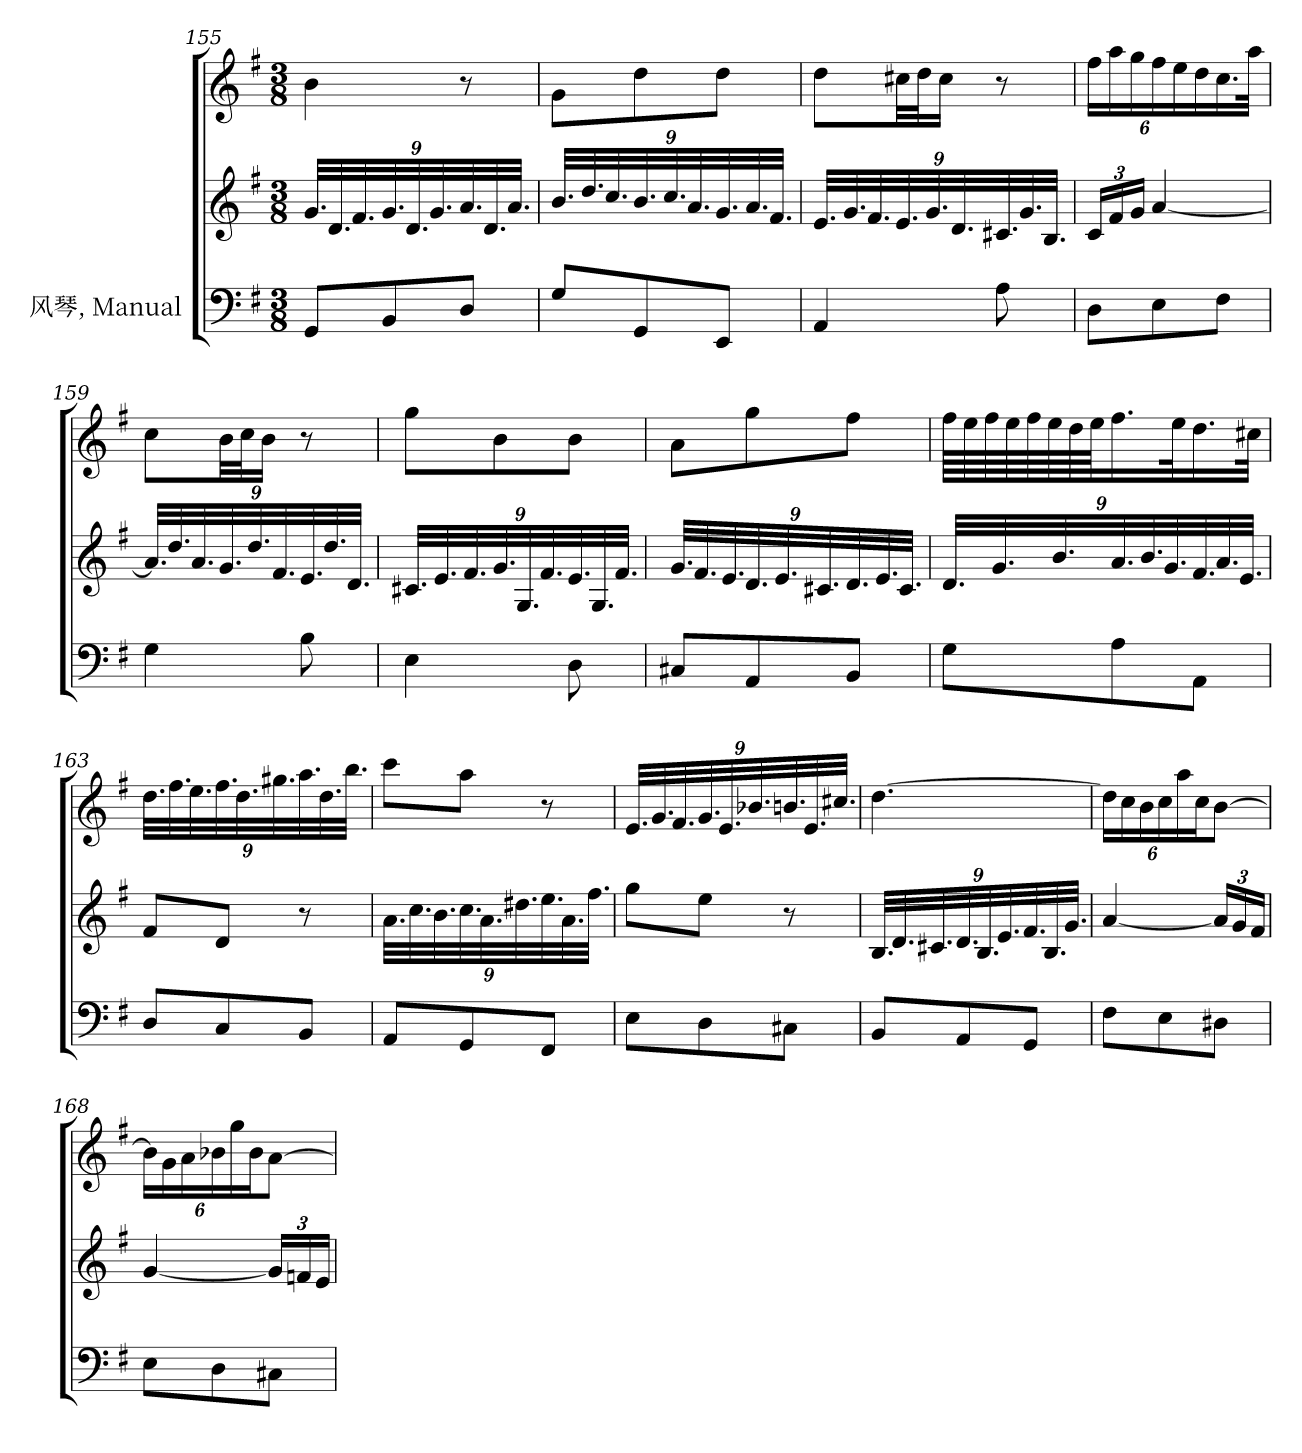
**kern	**kern	**kern
*part1	*part1	*part1
*staff3	*staff2	*staff1
*I"风琴, Manual	*	*
!!LO:LB:g=z
*clefF4	*clefG2	*clefG2
*k[f#]	*k[f#]	*k[f#]
*M3/8	*M3/8	*M3/8
*	*Xbrackettup	*
=155	=155	=155
8GG/L	36.g/LLL	4b\
.	36.d/	.
.	36.f#/	.
8BB/	36.g/	.
.	36.d/	.
.	36.g/	.
8D/J	36.a/	8r
.	36.d/	.
.	36.a/JJJ	.
=156	=156	=156
8G/L	36.b/LLL	8g\L
.	36.dd/	.
.	36.cc/	.
8GG/	36.b/	8dd\
.	36.cc/	.
.	36.a/	.
8EE/J	36.g/	8dd\J
.	36.a/	.
.	36.f#/JJJ	.
=157	=157	=157
4AA/	36.e/LLL	8dd\L
.	36.g/	.
.	36.f#/	.
.	36.e/	32cc#X\LL
.	.	32dd\J
.	36.g/	.
.	.	16cc#\JJ
.	36.d/	.
8A\	36.c#X/	8r
.	36.g/	.
.	36.B/JJJ	.
!!LO:LB:g=z
=158	=158	=158
*	*	*Xbrackettup
8D\L	24c/LL	24ff#\LL
.	24f#/	24aa\
.	24g/JJ	24gg\
8E\	[4a/	24ff#\
.	.	24ee\
.	.	24dd\
8F#\J	.	16.cc\
.	.	32aa\JJk
=159	=159	=159
4G\	36.a/LLL]	8cc\L
.	36.dd/	.
.	36.a/	.
.	36.g/	32b\LL
.	.	32cc\J
.	36.dd/	.
.	.	16b\JJ
.	36.f#/	.
8B\	36.e/	8r
.	36.dd/	.
.	36.d/JJJ	.
=160	=160	=160
4E\	36.c#X/LLL	8gg\L
.	36.e/	.
.	36.f#/	.
.	36.g/	8b\
.	36.G/	.
.	36.f#/	.
8D\	36.e/	8b\J
.	36.G/	.
.	36.f#/JJJ	.
!!LO:PB:g=z
=161	=161	=161
8C#X/L	36.g/LLL	8a\L
.	36.f#/	.
.	36.e/	.
8AA/	36.d/	8gg\
.	36.e/	.
.	36.c#X/	.
8BB/J	36.d/	8ff#\J
.	36.e/	.
.	36.c#/JJJ	.
=162	=162	=162
8G\L	36.d/LLL	64ff#\LLLL
.	.	64ee\
.	.	64ff#\
.	36.g/	.
.	.	64ee\
.	.	64ff#\
.	.	64ee\
.	36.b/	.
.	.	64dd\
.	.	64ee\JJ
8A\	36.a/	16.ff#\
.	36.b/	.
.	36.g/	.
.	.	32ee\K
8AA\J	36.f#/	16.dd\
.	36.a/	.
.	36.e/JJJ	.
.	.	32cc#X\JJk
!!LO:LB:g=z
=163	=163	=163
8D/L	8f#/L	36.dd\LLL
.	.	36.ff#\
.	.	36.ee\
8C/	8d/J	36.ff#\
.	.	36.dd\
.	.	36.gg#X\
8BB/J	8r	36.aa\
.	.	36.dd\
.	.	36.bb\JJJ
=164	=164	=164
8AA/L	36.a\LLL	8ccc\L
.	36.cc\	.
.	36.b\	.
8GG/	36.cc\	8aa\J
.	36.a\	.
.	36.dd#X\	.
8FF#/J	36.ee\	8r
.	36.a\	.
.	36.ff#\JJJ	.
=165	=165	=165
8E\L	8gg\L	36.e/LLL
.	.	36.g/
.	.	36.f#/
8D\	8ee\J	36.g/
.	.	36.e/
.	.	36.b-X/
8C#X\J	8r	36.bn/
.	.	36.e/
.	.	36.cc#X/JJJ
!!LO:LB:g=z
=166	=166	=166
8BB/L	36.B/LLL	[4.dd\
.	36.d/	.
.	36.c#X/	.
8AA/	36.d/	.
.	36.B/	.
.	36.e/	.
8GG/J	36.f#/	.
.	36.B/	.
.	36.g/JJJ	.
=167	=167	=167
8F#\L	[4a/	24dd\LL]
.	.	24cc\
.	.	24b\
8E\	.	24cc\
.	.	24aa\
.	.	24cc\J
8D#X\J	24a/LL]	[8b\J
.	24g/	.
.	24f#/JJ	.
=168	=168	=168
8E\L	[4g/	24b\LL]
.	.	24g\
.	.	24a\
8D\	.	24b-X\
.	.	24gg\
.	.	24b-\J
8C#X\J	24g/LL]	[8a\J
.	24fn/	.
.	24e/JJ	.
=	=	=
*-	*-	*-
